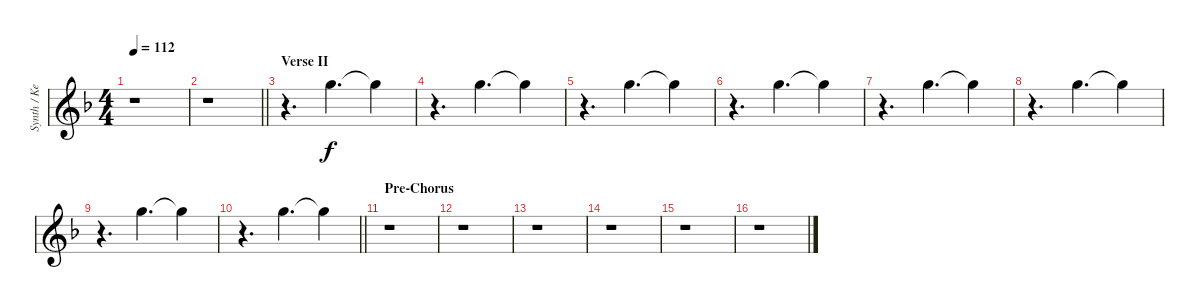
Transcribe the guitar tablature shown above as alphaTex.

\track ("Synth / Keyboard" "Synth / Ke") {instrument pad5bowed}
\staff {score}
\tuning (C5 G4 Eb4 Bb3 F3 C3) {hide}
\ts (4 4)
\tempo 112
\clef g2
\ks f
r.1{dy f} |
\barLineRight lightlight
r.1 |
\section ("" "Verse II")
r.4{d} 7.1.4{d} 7.1{t}.4 |
r.4{d} 7.1.4{d} 7.1{t}.4 |
r.4{d} 7.1.4{d} 7.1{t}.4 |
r.4{d} 7.1.4{d} 7.1{t}.4 |
r.4{d} 7.1.4{d} 7.1{t}.4 |
r.4{d} 7.1.4{d} 7.1{t}.4 |
r.4{d} 7.1.4{d} 7.1{t}.4 |
\barLineRight lightlight
r.4{d} 7.1.4{d} 7.1{t}.4 |
\section ("" "Pre-Chorus")
r.1 |
r.1 |
r.1 |
r.1 |
r.1 |
r.1
